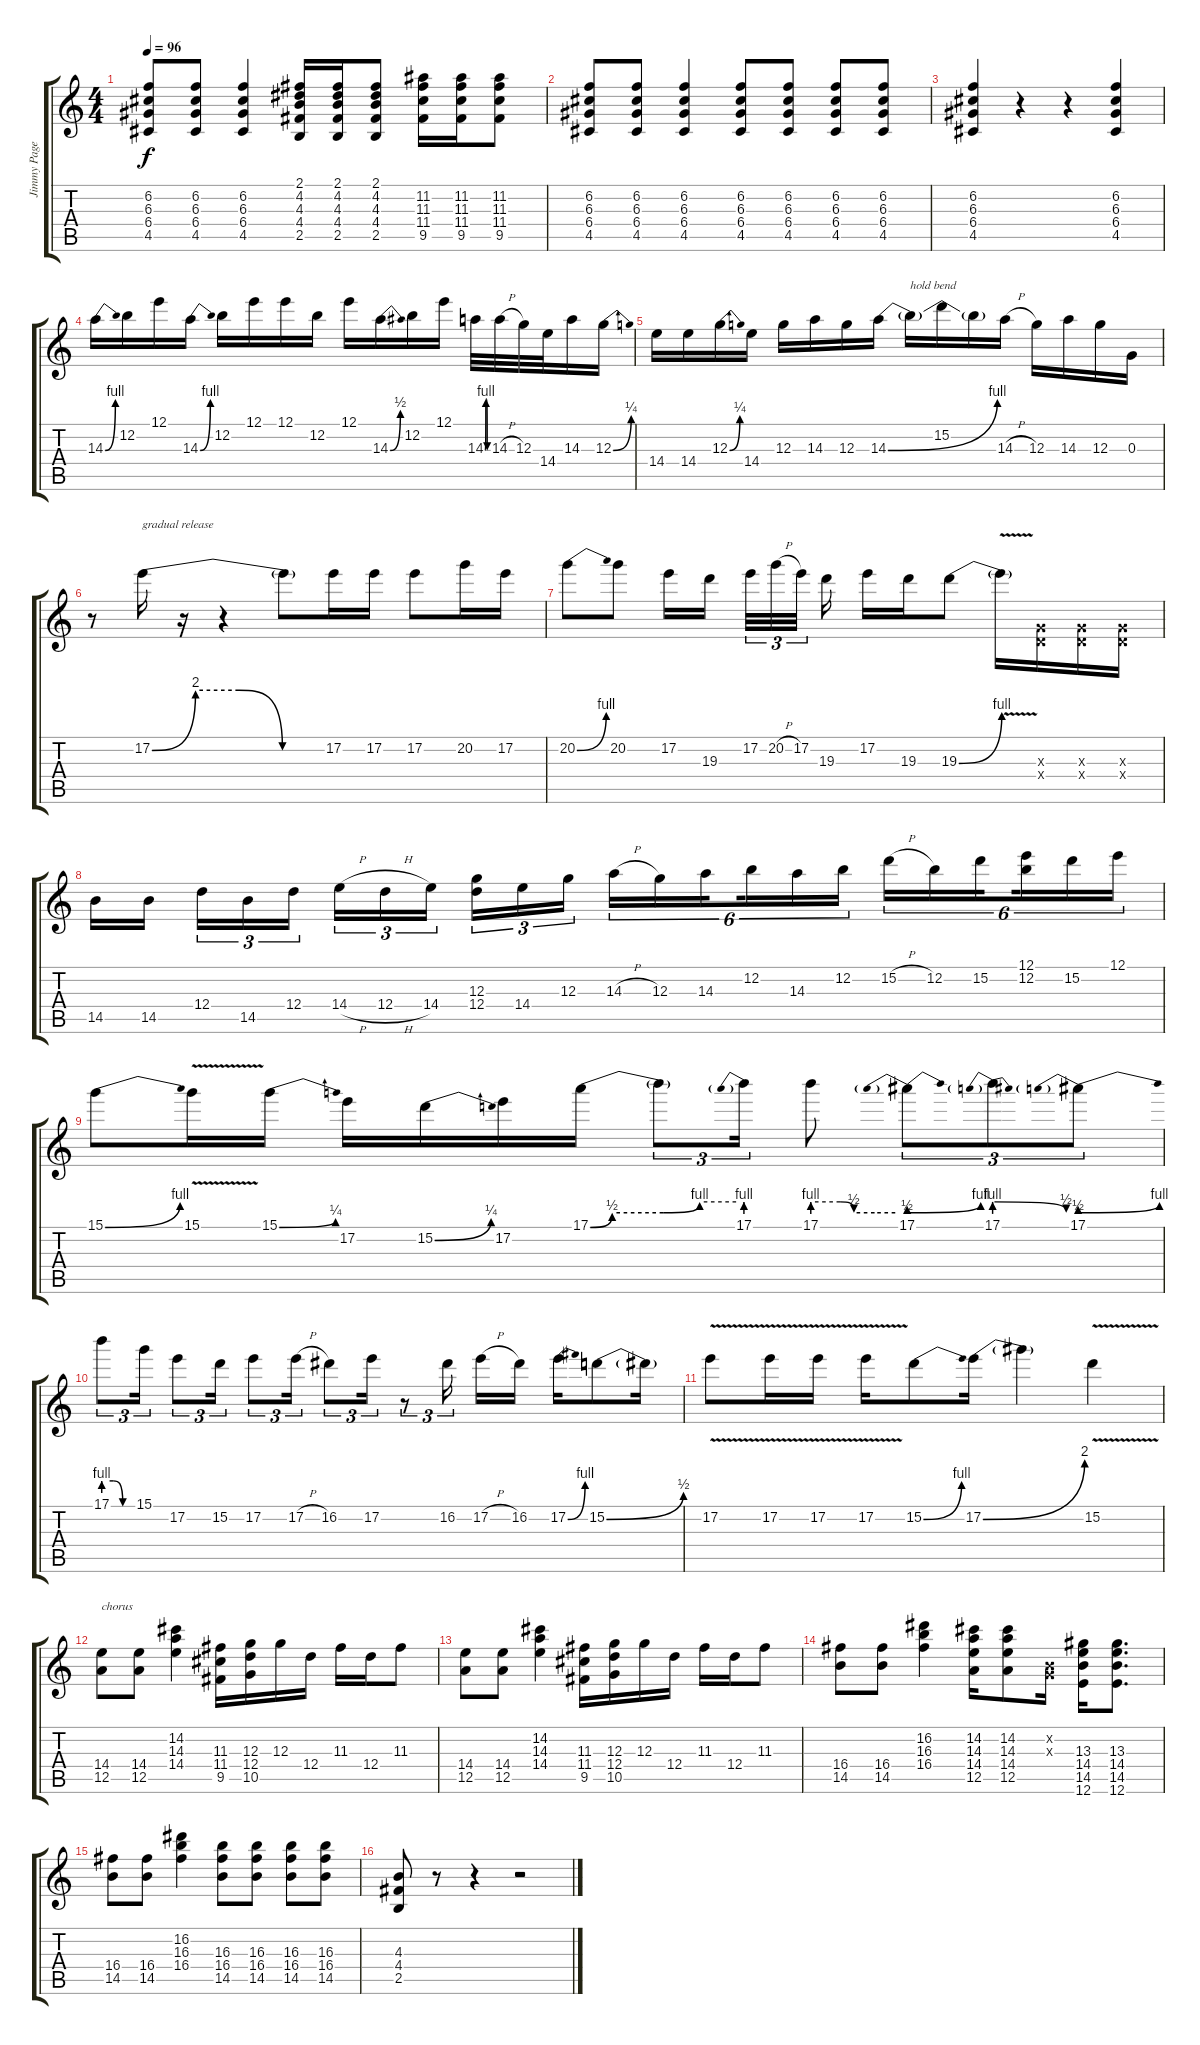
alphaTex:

\track ("Jimmy Page - Guitar" "Jimmy Page") {instrument overdrivenguitar}
\staff {score tabs}
\tuning (E4 B3 G3 D3 A2 E2) {hide}
\ts (4 4)
\tempo 96
\clef g2
\ks c
(6.2 6.3 6.4 4.5).8{dy f} (6.2 6.3 6.4 4.5).8 (6.2 6.3 6.4 4.5).4 (2.1 4.2 4.3 4.4 2.5).16 (2.1 4.2 4.3 4.4 2.5).16 (2.1 4.2 4.3 4.4 2.5).8 (11.2 11.3 11.4 9.5).16 (11.2 11.3 11.4 9.5).16 (11.2 11.3 11.4 9.5).8 |
(6.2 6.3 6.4 4.5).8 (6.2 6.3 6.4 4.5).8 (6.2 6.3 6.4 4.5).4 (6.2 6.3 6.4 4.5).8 (6.2 6.3 6.4 4.5).8 (6.2 6.3 6.4 4.5).8 (6.2 6.3 6.4 4.5).8 |
(6.2 6.3 6.4 4.5).4 r.4 r.4 (6.2 6.3 6.4 4.5).4 |
14.3{be (bend 0 0 60 4)}.16{volume 16} 12.2.16 12.1.16 14.3{be (bend 0 0 60 4)}.16 12.2.16 12.1.16 12.1.16 12.2.16 12.1.16 14.3{be (bend 0 0 60 2)}.16 12.2.16 12.1.16 14.3{be (custom 0 0 15 4 30 4 45 0 60 0)}.32 14.3{h}.32 12.3.32 14.4.32 14.3.16 12.3{be (bend 0 0 60 1)}.16 |
14.4.16 14.4.16 12.3{be (bend 0 0 60 1)}.16 14.4.16 12.3.16 14.3.16 12.3.16 14.3{be (bend 0 0 60 4)}.16 14.3{t}.16{txt "hold bend"} 15.2.16 14.3{t}.16 14.3{h}.16 12.3.16 14.3.16 12.3.16 0.3.16 |
r.8 17.2{be (custom 0 0 15 8 30 8 45 0 60 0)}.16{txt "gradual release"} r.16 r.4 17.2{t}.8 17.2.16 17.2.16 17.2.8 20.2.16 17.2.16 |
20.2{be (bend 0 0 60 4)}.8 20.2.8 17.2.16 19.3.16{beam splitsecondary} 17.2.32{tu (3 2)} 20.2{h}.32{tu (3 2)} 17.2.32{tu (3 2) beam splitsecondary} 19.3.16 17.2.16 19.3.16 19.3{be (bend 0 0 60 4)}.8 19.3{v t}.16 (0.3{x} 0.4{x}).16 (0.3{x} 0.4{x}).16 (0.3{x} 0.4{x}).16 |
14.5.16 14.5.16{beam splitsecondary} 12.4.16{tu (3 2)} 14.5.16{tu (3 2)} 12.4.16{tu (3 2)} 14.4{h}.16{tu (3 2)} 12.4{h}.16{tu (3 2)} 14.4.16{tu (3 2) beam splitsecondary} (12.3 12.4).16{tu (3 2)} 14.4.16{tu (3 2)} 12.3.16{tu (3 2)} 14.3{h}.16{tu (6 4)} 12.3.16{tu (6 4)} 14.3.16{tu (6 4) beam splitsecondary} 12.2.16{tu (6 4)} 14.3.16{tu (6 4)} 12.2.16{tu (6 4)} 15.2{h}.16{tu (6 4)} 12.2.16{tu (6 4)} 15.2.16{tu (6 4) beam splitsecondary} (12.1 12.2).16{tu (6 4)} 15.2.16{tu (6 4)} 12.1.16{tu (6 4)} |
15.1{be (bend 0 0 60 4)}.8 15.1{v}.16 15.1{be (bend 0 0 60 1)}.16 17.2.16 15.2{be (bend 0 0 60 1)}.16 17.2.16 17.1{be (custom 0 0 9 2 30 2 45 4 60 4)}.16 17.1{t}.8{tu (3 2)} 17.1{be (prebend 0 4 60 4)}.16{tu (3 2)} 17.1{be (custom 0 4 20 4 30 2 45 2 60 2)}.8 17.1{be (prebendbend 0 2 60 4)}.8{tu (3 2)} 17.1{be (prebendrelease 0 4 60 2)}.8{tu (3 2)} 17.1{be (prebendbend 0 2 60 4)}.8{tu (3 2)} |
17.1{be (custom 0 4 20 4 40 0 60 0)}.8{tu (3 2)} 15.1.16{tu (3 2)} 17.2.8{tu (3 2)} 15.2.16{tu (3 2)} 17.2.8{tu (3 2)} 17.2{h}.16{tu (3 2)} 16.2.8{tu (3 2)} 17.2.16{tu (3 2)} r.8{tu (3 2)} 16.2.16{tu (3 2) beam splitsecondary} 17.2{h}.16 16.2.16 17.2{be (bend 0 0 60 4)}.16 15.2{be (bend 0 0 60 2)}.8 15.2{t}.16 |
17.2{v}.8 17.2{v}.16 17.2{v}.16 17.2{v}.16 15.2{be (bend 0 0 60 4)}.8 17.2{be (bend 0 0 60 8)}.16 17.2{t}.4 15.2{v}.4 |
(14.4 12.5).8{txt "chorus" volume 13} (14.4 12.5).8 (14.2 14.3 14.4).4 (11.3 11.4 9.5).16 (12.3 12.4 10.5).16 12.3.16 12.4.16 11.3.16 12.4.16 11.3.8 |
(14.4 12.5).8 (14.4 12.5).8 (14.2 14.3 14.4).4 (11.3 11.4 9.5).16 (12.3 12.4 10.5).16 12.3.16 12.4.16 11.3.16 12.4.16 11.3.8 |
(16.4 14.5).8 (16.4 14.5).8 (16.2 16.3 16.4).4 (14.2 14.3 14.4 12.5).16 (14.2 14.3 14.4 12.5).8 (0.2{x} 0.3{x}).16 (13.3 14.4 14.5 12.6).16 (13.3 14.4 14.5 12.6).8{d} |
(16.4 14.5).8 (16.4 14.5).8 (16.2 16.3 16.4).4 (16.3 16.4 14.5).8 (16.3 16.4 14.5).8 (16.3 16.4 14.5).8 (16.3 16.4 14.5).8 |
(4.3 4.4 2.5).8 r.8 r.4 r.2
